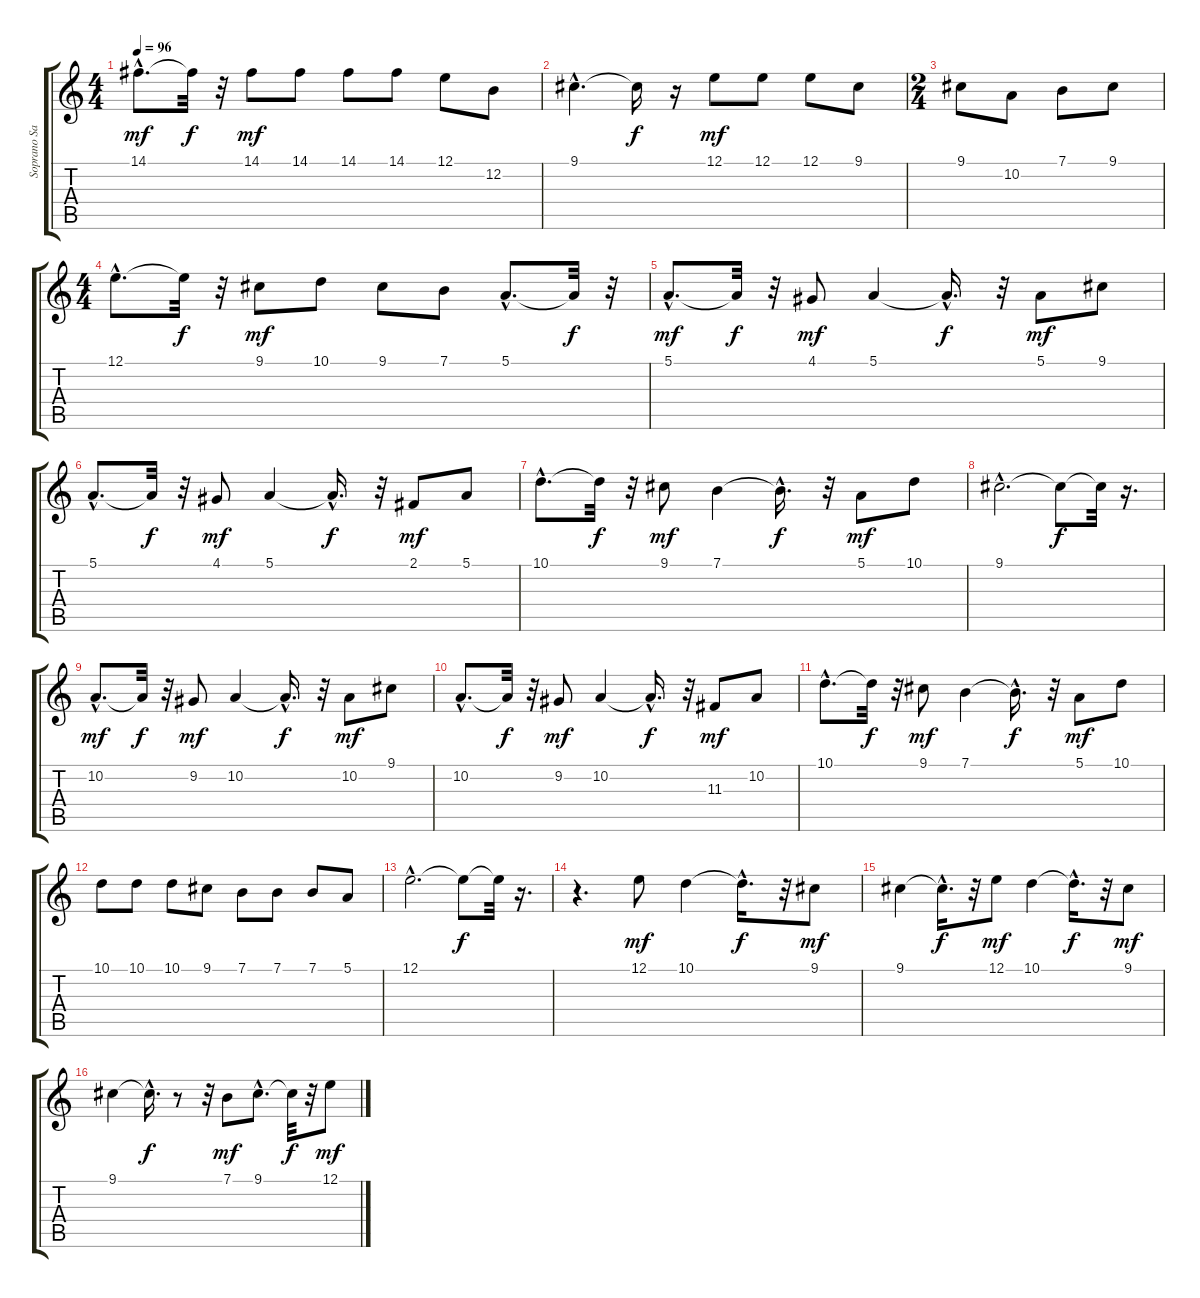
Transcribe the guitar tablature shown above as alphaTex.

\track ("Soprano Saxophone" "Soprano Sa") {instrument sopranosax}
\staff {score tabs}
\tuning (E4 B3 G3 D3 A2 E2) {hide}
\ts (4 4)
\tempo 96
\clef g2
\ks c
14.1{hac}.8{d dy mf} 14.1{t}.32{dy f} r.32 14.1.8{dy mf} 14.1.8 14.1.8 14.1.8 12.1.8 12.2.8 |
9.1{hac}.4{d} 9.1{t}.16{dy f} r.16 12.1.8{dy mf} 12.1.8 12.1.8 9.1.8 |
\ts (2 4)
9.1.8 10.2.8 7.1.8 9.1.8 |
\ts (4 4)
12.1{hac}.8{d} 12.1{t}.32{dy f} r.32 9.1.8{dy mf} 10.1.8 9.1.8 7.1.8 5.1{hac}.8{d} 5.1{t}.32{dy f} r.32 |
5.1{hac}.8{d dy mf} 5.1{t}.32{dy f} r.32 4.1.8{dy mf} 5.1.4 5.1{hac t}.16{d dy f} r.32 5.1.8{dy mf} 9.1.8 |
5.1{hac}.8{d} 5.1{t}.32{dy f} r.32 4.1.8{dy mf} 5.1.4 5.1{hac t}.16{d dy f} r.32 2.1.8{dy mf} 5.1.8 |
10.1{hac}.8{d} 10.1{t}.32{dy f} r.32 9.1.8{dy mf} 7.1.4 7.1{hac t}.16{d dy f} r.32 5.1.8{dy mf} 10.1.8 |
9.1{hac}.2{d} 9.1{t}.8{dy f} 9.1{t}.32 r.16{d} |
10.2{hac}.8{d dy mf} 10.2{t}.32{dy f} r.32 9.2.8{dy mf} 10.2.4 10.2{hac t}.16{d dy f} r.32 10.2.8{dy mf} 9.1.8 |
10.2{hac}.8{d} 10.2{t}.32{dy f} r.32 9.2.8{dy mf} 10.2.4 10.2{hac t}.16{d dy f} r.32 11.3.8{dy mf} 10.2.8 |
10.1{hac}.8{d} 10.1{t}.32{dy f} r.32 9.1.8{dy mf} 7.1.4 7.1{hac t}.16{d dy f} r.32 5.1.8{dy mf} 10.1.8 |
10.1.8 10.1.8 10.1.8 9.1.8 7.1.8 7.1.8 7.1.8 5.1.8 |
12.1{hac}.2{d} 12.1{t}.8{dy f} 12.1{t}.32 r.16{d} |
r.4{d} 12.1.8{dy mf} 10.1.4 10.1{hac t}.16{d dy f} r.32 9.1.8{dy mf} |
9.1.4 9.1{hac t}.16{d dy f} r.32 12.1.8{dy mf} 10.1.4 10.1{hac t}.16{d dy f} r.32 9.1.8{dy mf} |
9.1.4 9.1{hac t}.16{d dy f} r.8 r.32 7.1.8{dy mf} 9.1{hac}.8{d} 9.1{t}.32{dy f} r.32 12.1.8{dy mf}
